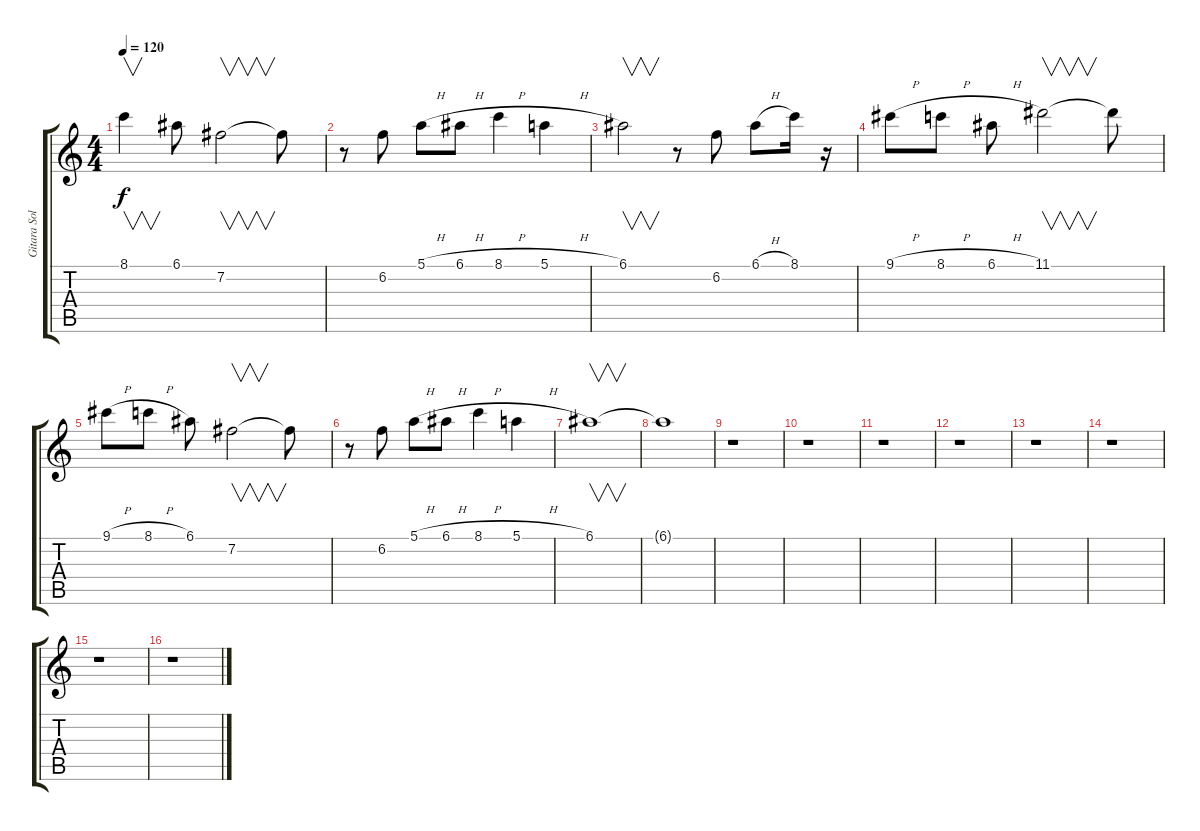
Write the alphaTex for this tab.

\track ("Gitara Solowa" "Gitara Sol") {instrument distortionguitar}
\staff {score tabs}
\tuning (E4 B3 G3 D3 A2 E2) {hide}
\ts (4 4)
\tempo 120
\clef g2
\ks c
8.1.4{v dy f} 6.1.8 7.2.2{v} 7.2{t}.8 |
r.8 6.2.8 5.1{h}.8 6.1{h}.8 8.1{h}.4 5.1{h}.4 |
6.1.2{v} r.8 6.2.8 6.1{h}.8 8.1.16 r.16 |
9.1{h}.8 8.1{h}.8 6.1{h}.8 11.1.2{v} 11.1{t}.8 |
9.1{h}.8 8.1{h}.8 6.1.8 7.2.2{v} 7.2{t}.8 |
r.8 6.2.8 5.1{h}.8 6.1{h}.8 8.1{h}.4 5.1{h}.4 |
6.1.1{v} |
6.1{t}.1 |
r.1 |
r.1 |
r.1 |
r.1 |
r.1 |
r.1 |
r.1 |
r.1
